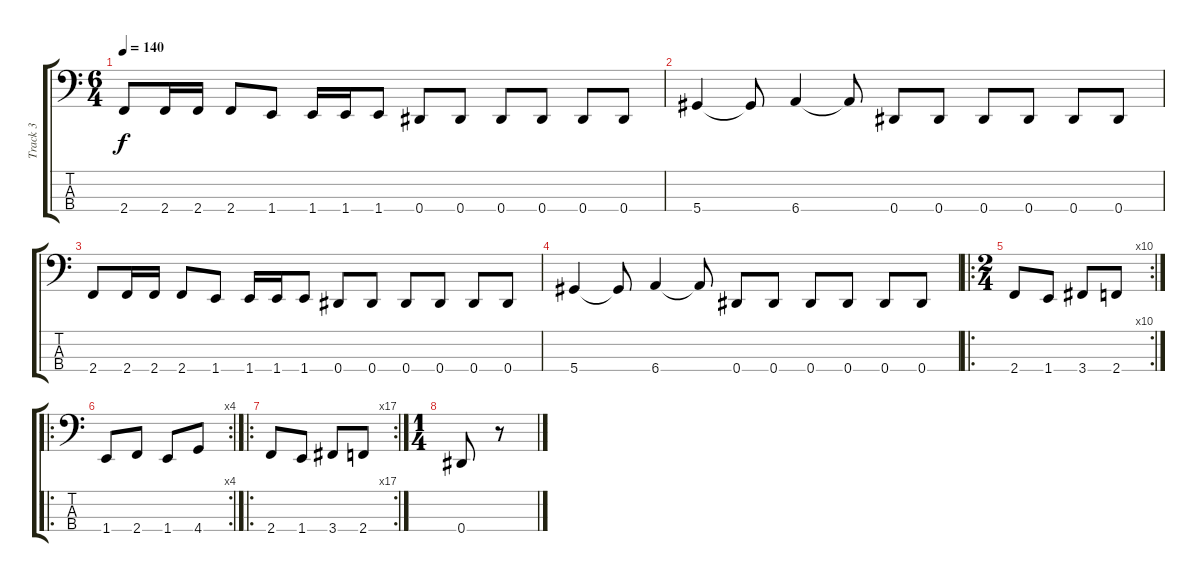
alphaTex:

\track ("Track 3" "Track 3") {instrument electricbassfinger}
\staff {score tabs}
\tuning (Gb2 Db2 Ab1 Eb1) {hide}
\ts (6 4)
\tempo 140
\clef f4
\ks c
2.4.8{dy f} 2.4.16 2.4.16 2.4.8 1.4.8 1.4.16 1.4.16 1.4.8 0.4.8 0.4.8 0.4.8 0.4.8 0.4.8 0.4.8 |
5.4.4 5.4{t}.8 6.4.4 6.4{t}.8 0.4.8 0.4.8 0.4.8 0.4.8 0.4.8 0.4.8 |
2.4.8 2.4.16 2.4.16 2.4.8 1.4.8 1.4.16 1.4.16 1.4.8 0.4.8 0.4.8 0.4.8 0.4.8 0.4.8 0.4.8 |
5.4.4 5.4{t}.8 6.4.4 6.4{t}.8 0.4.8 0.4.8 0.4.8 0.4.8 0.4.8 0.4.8 |
\ro
\rc 10
\ts (2 4)
2.4.8 1.4.8 3.4.8 2.4.8 |
\ro
\rc 4
1.4.8 2.4.8 1.4.8 4.4.8 |
\ro
\rc 17
2.4.8 1.4.8 3.4.8 2.4.8 |
\ts (1 4)
0.4.8 r.8
